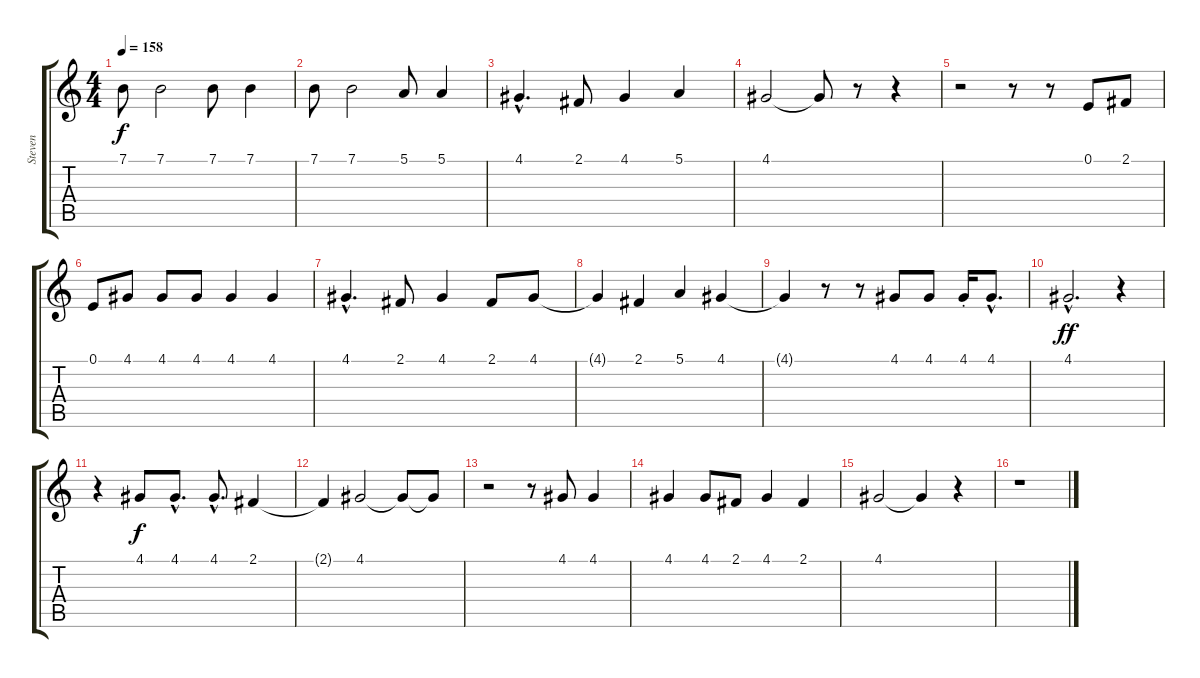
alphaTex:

\track ("Steven" "Steven") {instrument voiceoohs}
\staff {score tabs}
\tuning (E4 B3 G3 D3 A2 E2) {hide}
\ts (4 4)
\tempo 158
\clef g2
\ks c
7.1.8{dy f} 7.1.2 7.1.8 7.1.4 |
7.1.8 7.1.2 5.1.8 5.1.4 |
4.1{hac}.4{d} 2.1.8 4.1.4 5.1.4 |
4.1.2 4.1{t}.8 r.8 r.4 |
r.2 r.8 r.8 0.1.8 2.1.8 |
0.1.8 4.1.8 4.1.8 4.1.8 4.1.4 4.1.4 |
4.1{hac}.4{d} 2.1.8 4.1.4 2.1.8 4.1.8 |
4.1{t}.4 2.1.4 5.1.4 4.1.4 |
4.1{t}.4 r.8 r.8 4.1.8 4.1.8 4.1{st}.16 4.1{hac}.8{d} |
4.1{hac}.2{d dy ff} r.4 |
r.4 4.1.8{dy f} 4.1{hac}.8{d} 4.1{hac}.8{d} 2.1.4 |
2.1{t}.4 4.1.2 4.1{t}.8 4.1{t}.8 |
r.2 r.8 4.1.8 4.1.4 |
4.1.4 4.1.8 2.1.8 4.1.4 2.1.4 |
4.1.2 4.1{t}.4 r.4 |
r.1
